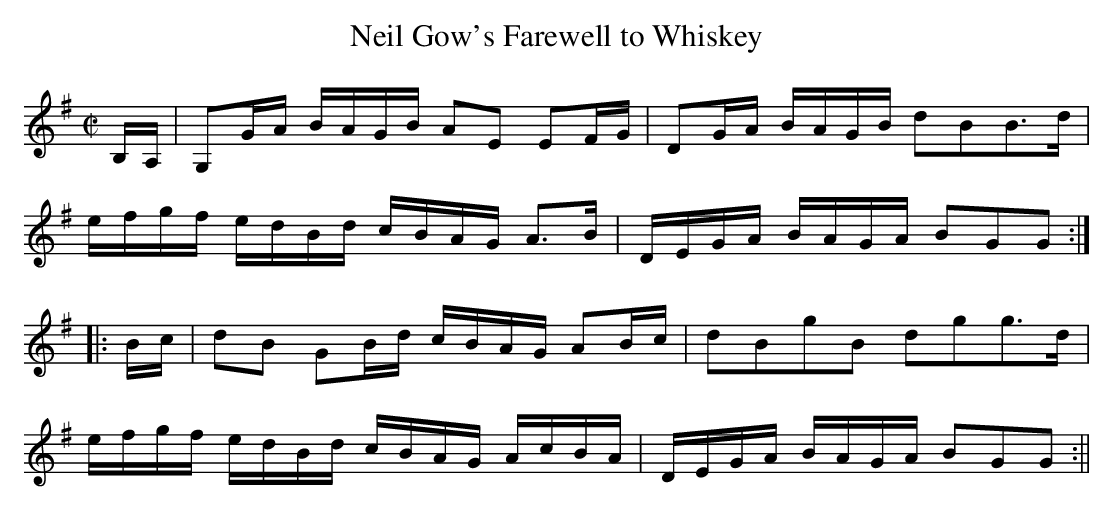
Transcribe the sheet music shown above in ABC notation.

X:1
T:Neil Gow's Farewell to Whiskey
L:1/8
M:C|
K:G
B,/A,/|G,G/A/ B/A/G/B/ AE EF/G/|DG/A/ B/A/G/B/ dBB>d|
e/f/g/f/ e/d/B/d/ c/B/A/G/ A>B|D/E/G/A/ B/A/G/A/ BGG:|
|:B/c/|dB GB/d/ c/B/A/G/ AB/c/|dBgB dgg>d|
e/f/g/f/ e/d/B/d/ c/B/A/G/ A/c/B/A/|D/E/G/A/ B/A/G/A/ BGG:||
